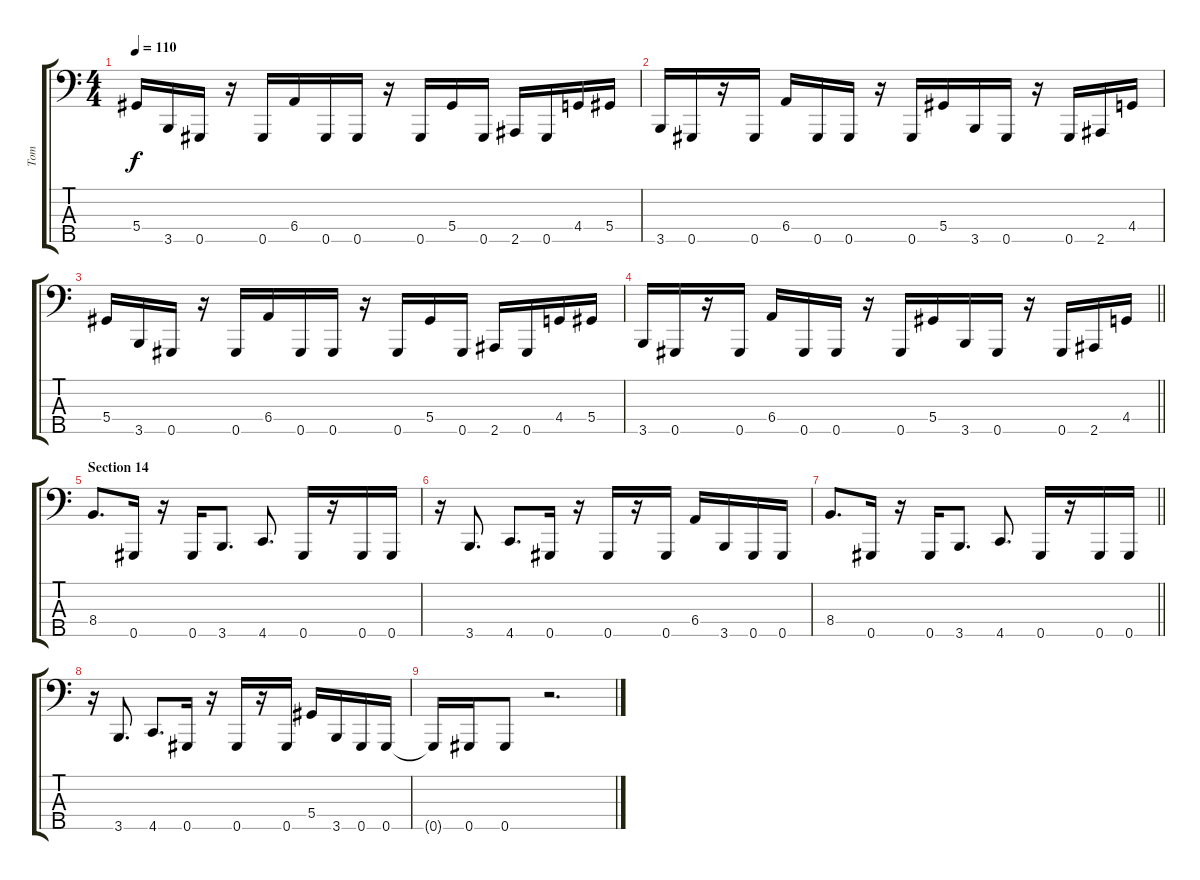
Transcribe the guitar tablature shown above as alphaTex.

\track ("Tom" "Tom") {instrument electricbasspick}
\staff {score tabs}
\tuning (Gb2 Db2 Ab1 Eb1 Ab0) {hide}
\ts (4 4)
\tempo 110
\clef f4
\ks c
5.4.16{dy f} 3.5.16 0.5.16 r.16 0.5.16 6.4.16 0.5.16 0.5.16 r.16 0.5.16 5.4.16 0.5.16 2.5.16 0.5.16 4.4.16 5.4.16 |
3.5.16 0.5.16 r.16 0.5.16 6.4.16 0.5.16 0.5.16 r.16 0.5.16 5.4.16 3.5.16 0.5.16 r.16 0.5.16 2.5.16 4.4.16 |
5.4.16 3.5.16 0.5.16 r.16 0.5.16 6.4.16 0.5.16 0.5.16 r.16 0.5.16 5.4.16 0.5.16 2.5.16 0.5.16 4.4.16 5.4.16 |
\barLineRight lightlight
3.5.16 0.5.16 r.16 0.5.16 6.4.16 0.5.16 0.5.16 r.16 0.5.16 5.4.16 3.5.16 0.5.16 r.16 0.5.16 2.5.16 4.4.16 |
\section ("" "Section 14")
8.4.8{d} 0.5.16 r.16 0.5.16 3.5.8{d} 4.5.8{d} 0.5.16 r.16 0.5.16 0.5.16 |
r.16 3.5.8{d} 4.5.8{d} 0.5.16 r.16 0.5.16 r.16 0.5.16 6.4.16 3.5.16 0.5.16 0.5.16 |
\barLineRight lightlight
8.4.8{d} 0.5.16 r.16 0.5.16 3.5.8{d} 4.5.8{d} 0.5.16 r.16 0.5.16 0.5.16 |
r.16 3.5.8{d} 4.5.8{d} 0.5.16 r.16 0.5.16 r.16 0.5.16 5.4.16 3.5.16 0.5.16 0.5.16 |
0.5{t}.16 0.5.16 0.5.8 r.2{d}
